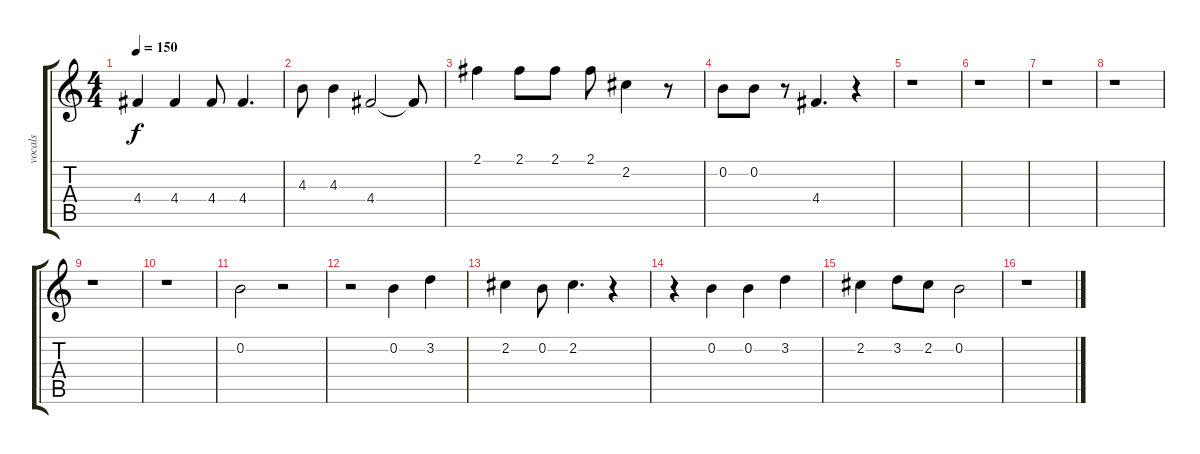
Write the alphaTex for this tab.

\track ("vocals" "vocals") {instrument acousticguitarnylon}
\staff {score tabs}
\tuning (E4 B3 G3 D3 A2 E2) {hide}
\ts (4 4)
\tempo 150
\clef g2
\ks c
4.4.4{dy f} 4.4.4 4.4.8 4.4.4{d} |
4.3.8 4.3.4 4.4.2 4.4{t}.8 |
2.1.4 2.1.8 2.1.8 2.1.8 2.2.4 r.8 |
0.2.8 0.2.8 r.8 4.4.4{d} r.4 |
r.1 |
r.1 |
r.1 |
r.1 |
r.1 |
r.1 |
0.2.2 r.2 |
r.2 0.2.4 3.2.4 |
2.2.4 0.2.8 2.2.4{d} r.4 |
r.4 0.2.4 0.2.4 3.2.4 |
2.2.4 3.2.8 2.2.8 0.2.2 |
r.1
